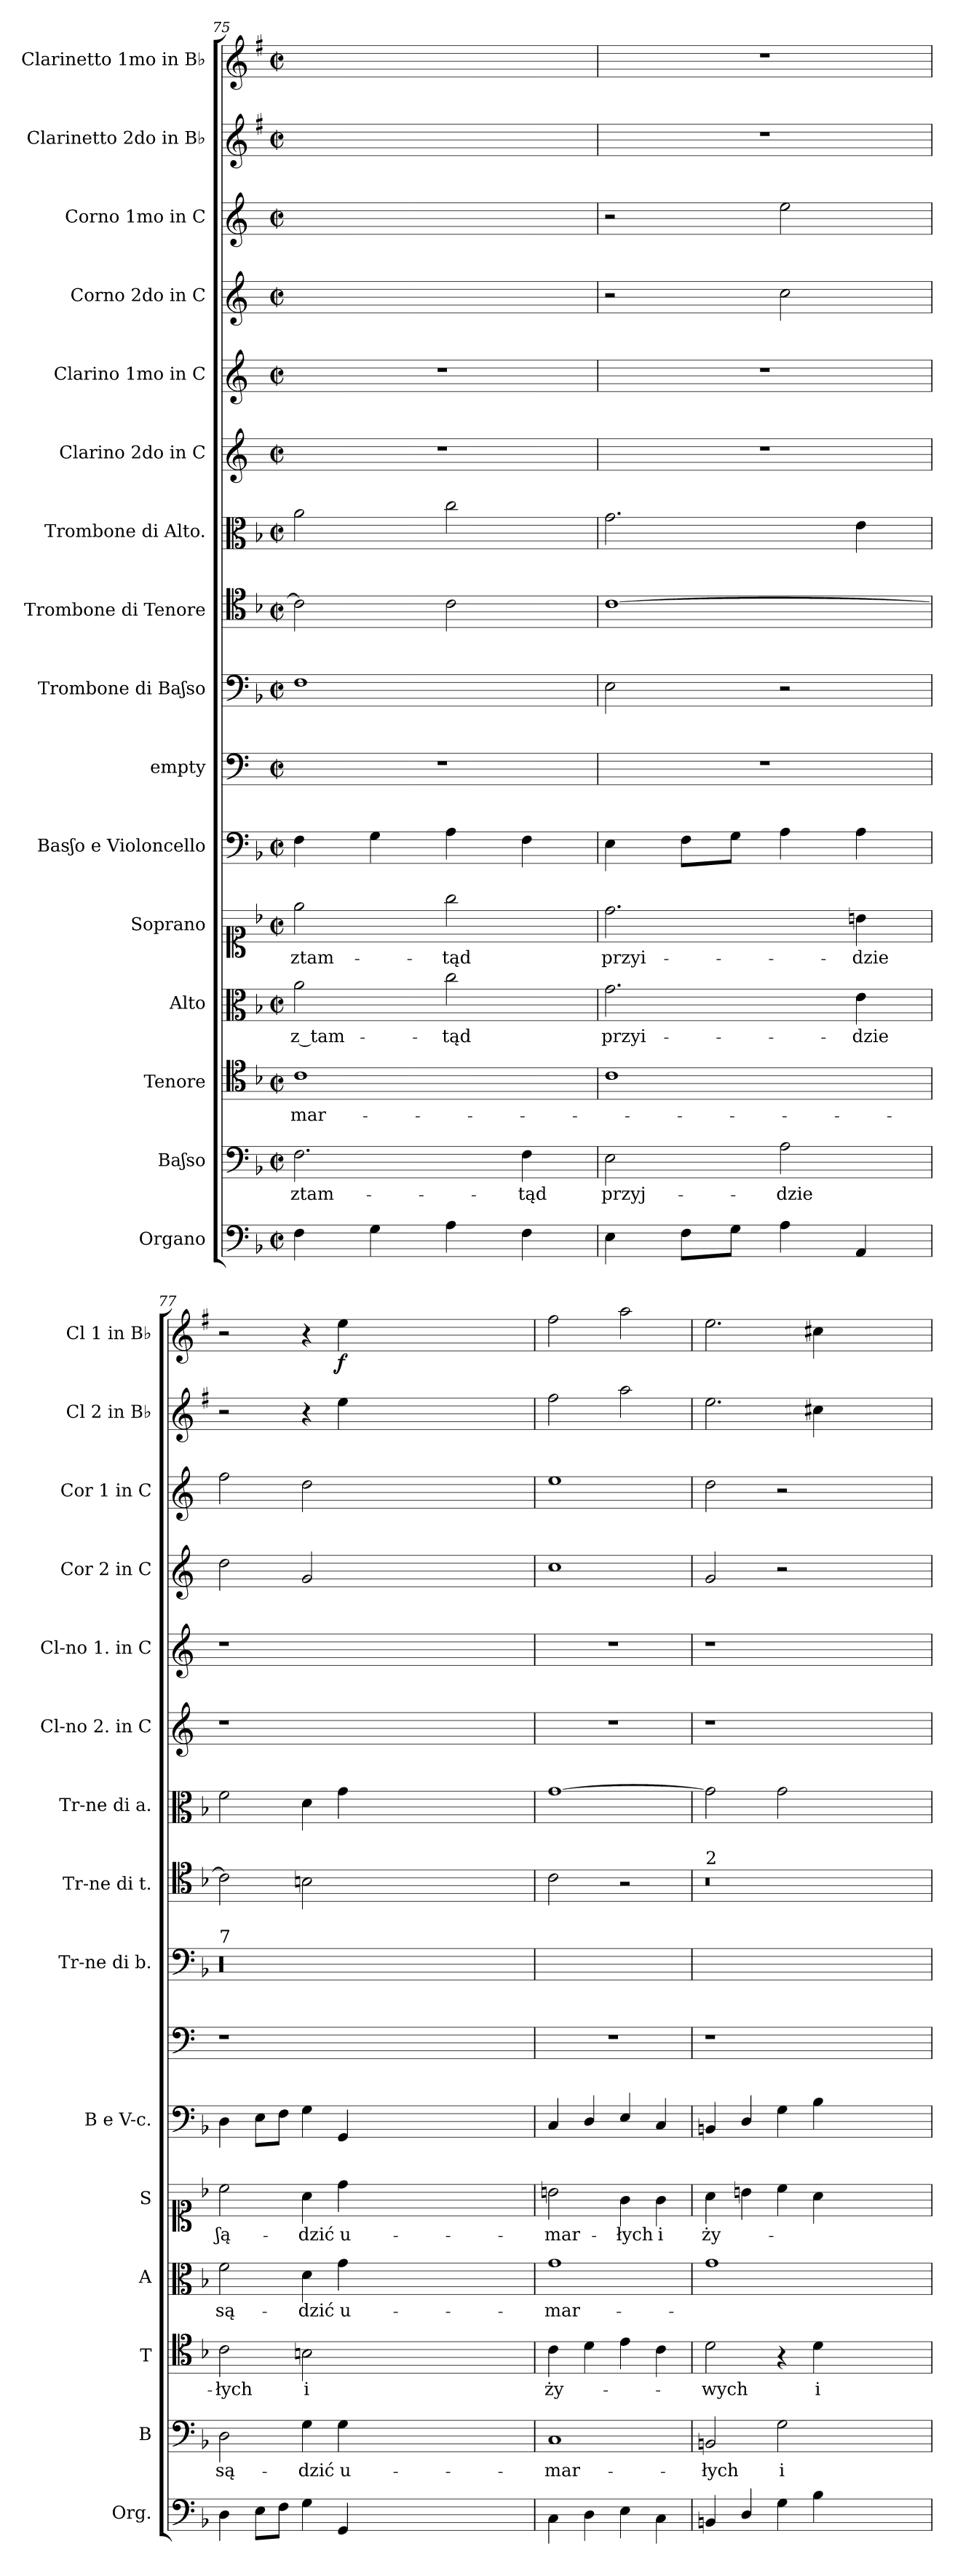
**kern	**kern	**text	**kern	**text	**kern	**text	**kern	**text	**kern	**kern	**kern	**kern	**kern	**kern	**kern	**kern	**kern	**kern	**kern	**dynam
*part16	*part15	*part15	*part14	*part14	*part13	*part13	*part12	*part12	*part11	*part10	*part9	*part8	*part7	*part6	*part5	*part4	*part3	*part2	*part1	*part1
*staff16	*staff15	*staff15	*staff14	*staff14	*staff13	*staff13	*staff12	*staff12	*staff11	*staff10	*staff9	*staff8	*staff7	*staff6	*staff5	*staff4	*staff3	*staff2	*staff1	*staff1
*I"Organo	*I"Baʃso	*	*I"Tenore	*	*I"Alto	*	*I"Soprano	*	*I"Basʃo e Violoncello	*I"empty	*I"Trombone di Baʃso	*I"Trombone di Tenore	*I"Trombone di Alto.	*I"Clarino 2do in C	*I"Clarino 1mo in C	*I"Corno 2do in C	*I"Corno 1mo in C	*I"Clarinetto 2do in B♭	*I"Clarinetto 1mo in B♭	*
*I'Org.	*I'B	*	*I'T	*	*I'A	*	*I'S	*	*I'B e V-c.	*	*I'Tr-ne di b.	*I'Tr-ne di t.	*I'Tr-ne di a.	*I'Cl-no 2. in C	*I'Cl-no 1. in C	*I'Cor 2 in C	*I'Cor 1 in C	*I'Cl 2 in B♭	*I'Cl 1 in B♭	*
*clefF4	*clefF4	*	*clefC4	*	*clefC3	*	*clefC1	*	*clefF4	*clefF4	*clefF4	*clefC4	*clefC3	*clefG2	*clefG2	*clefG2	*clefG2	*clefG2	*clefG2	*
*	*	*	*	*	*	*	*	*	*	*	*	*	*	*ITrd-3c-5	*ITrd-3c-5	*ITrd4c7	*ITrd4c7	*ITrd1c2	*ITrd1c2	*
*k[b-]	*k[b-]	*	*k[b-]	*	*k[b-]	*	*k[b-]	*	*k[b-]	*	*k[b-]	*k[b-]	*k[b-]	*k[b-]	*k[b-]	*k[b-]	*k[b-]	*k[b-]	*k[b-]	*
*F:	*F:	*	*F:	*	*F:	*	*F:	*	*F:	*	*F:	*F:	*F:	*F:	*F:	*F:	*F:	*F:	*F:	*
*M2/2	*M2/2	*	*M2/2	*	*M2/2	*	*M2/2	*	*M2/2	*M2/2	*M2/2	*M2/2	*M2/2	*M2/2	*M2/2	*M2/2	*M2/2	*M2/2	*M2/2	*
*met(c|)	*met(c|)	*	*met(c|)	*	*met(c|)	*	*met(c|)	*	*met(c|)	*met(c|)	*met(c|)	*met(c|)	*met(c|)	*met(c|)	*met(c|)	*met(c|)	*met(c|)	*met(c|)	*met(c|)	*
=75	=75	=75	=75	=75	=75	=75	=75	=75	=75	=75	=75	=75	=75	=75	=75	=75	=75	=75	=75	=75
4F\	2.F\	ztam-	1c	-mar-	2a\	z_tam-	2ee\	ztam-	4F\	1r	1F	2c\]	2a\	1r	1r	1ryy	1ryy	1ryy	1ryy	.
4G\	.	.	.	.	.	.	.	.	4G\	.	.	.	.	.	.	.	.	.	.	.
4A\	.	.	.	.	2cc\	-tąd	2gg\	-tąd	4A\	.	.	2c\	2cc\	.	.	.	.	.	.	.
4F\	4F\	-tąd	.	.	.	.	.	.	4F\	.	.	.	.	.	.	.	.	.	.	.
=76	=76	=76	=76	=76	=76	=76	=76	=76	=76	=76	=76	=76	=76	=76	=76	=76	=76	=76	=76	=76
4E\	2E\	przyj-	1c	.	2.g\	przyi-	2.dd\	przyi-	4E\	1r	2E\	[1c	2.g\	1r	1r	2r	2r	1r	1r	.
8F\L	.	.	.	.	.	.	.	.	8F\L	.	.	.	.	.	.	.	.	.	.	.
8G\J	.	.	.	.	.	.	.	.	8G\J	.	.	.	.	.	.	.	.	.	.	.
4A\	2A\	-dzie	.	.	.	.	.	.	4A\	.	2r	.	.	.	.	2f\	2a\	.	.	.
4AA/	.	.	.	.	4e\	-dzie	4bn\	dzie	4A\	.	.	.	4e\	.	.	.	.	.	.	.
=77	=77	=77	=77	=77	=77	=77	=77	=77	=77	=77	=77	=77	=77	=77	=77	=77	=77	=77	=77	=77
!	!	!	!	!	!	!	!	!	!	!	!LO:TX:a:t=7	!	!	!	!	!	!	!	!	!
4D\	2D\	są-	2c\	-łych	2f\	są-	2cc\	ʃą-	4D\	1r	00r	2c\]	2f\	1r	1r	2g\	2b-\	2r	2r	.
8E\L	.	.	.	.	.	.	.	.	8E\L	.	.	.	.	.	.	.	.	.	.	.
8F\J	.	.	.	.	.	.	.	.	8F\J	.	.	.	.	.	.	.	.	.	.	.
4G\	4G\	-dzić	2Bn\	i	4d\	-dzić	4a\	-dzić	4G\	.	.	2Bn\	4d\	.	.	2c/	2g\	4r	4r	.
4GG/	4G\	u-	.	.	4g\	u-	4dd\	u-	4GG/	.	.	.	4g\	.	.	.	.	4dd\	4dd\	f
0.ryy	0.ryy	.	0.ryy	.	0.ryy	.	0.ryy	.	0.ryy	0.ryy	.	0.ryy	0.ryy	0.ryy	0.ryy	0.ryy	0.ryy	0.ryy	0.ryy	.
=78	=78	=78	=78	=78	=78	=78	=78	=78	=78	=78	=78	=78	=78	=78	=78	=78	=78	=78	=78	=78
4C\	1C	-mar-	4c\	ży-	1g	-mar-	2bn\	-mar-	4C/	1r	1ryy	2c\	[1g	1r	1r	1f	1a	2ee\	2ee\	.
4D\	.	.	4d\	.	.	.	.	.	4D/	.	.	.	.	.	.	.	.	.	.	.
4E\	.	.	4e\	.	.	.	4g\	-łych	4E/	.	.	2r	.	.	.	.	.	2gg\	2gg\	.
4C\	.	.	4c\	.	.	.	4g\	i	4C/	.	.	.	.	.	.	.	.	.	.	.
=79	=79	=79	=79	=79	=79	=79	=79	=79	=79	=79	=79	=79	=79	=79	=79	=79	=79	=79	=79	=79
!	!	!	!	!	!	!	!	!	!	!	!	!LO:TX:a:t=2	!	!	!	!	!	!	!	!
4BBn/	2BBn/	-łych	2d\	-wych	1g	.	4a\	ży-	4BBn/	1r	0ryy	0r	2g\]	1r	1r	2c/	2g\	2.dd\	2.dd\	.
4D/	.	.	.	.	.	.	4bn\	.	4D/	.	.	.	.	.	.	.	.	.	.	.
4G\	2G\	i	4r	.	.	.	4cc\	.	4G\	.	.	.	2g\	.	.	2r	2r	.	.	.
4B-\	.	.	4d\	i	.	.	4a\	.	4B-\	.	.	.	.	.	.	.	.	4bn\	4bn\	.
1ryy	1ryy	.	1ryy	.	1ryy	.	1ryy	.	1ryy	1ryy	.	.	1ryy	1ryy	1ryy	1ryy	1ryy	1ryy	1ryy	.
=	=	=	=	=	=	=	=	=	=	=	=	=	=	=	=	=	=	=	=	=
*-	*-	*-	*-	*-	*-	*-	*-	*-	*-	*-	*-	*-	*-	*-	*-	*-	*-	*-	*-	*-
